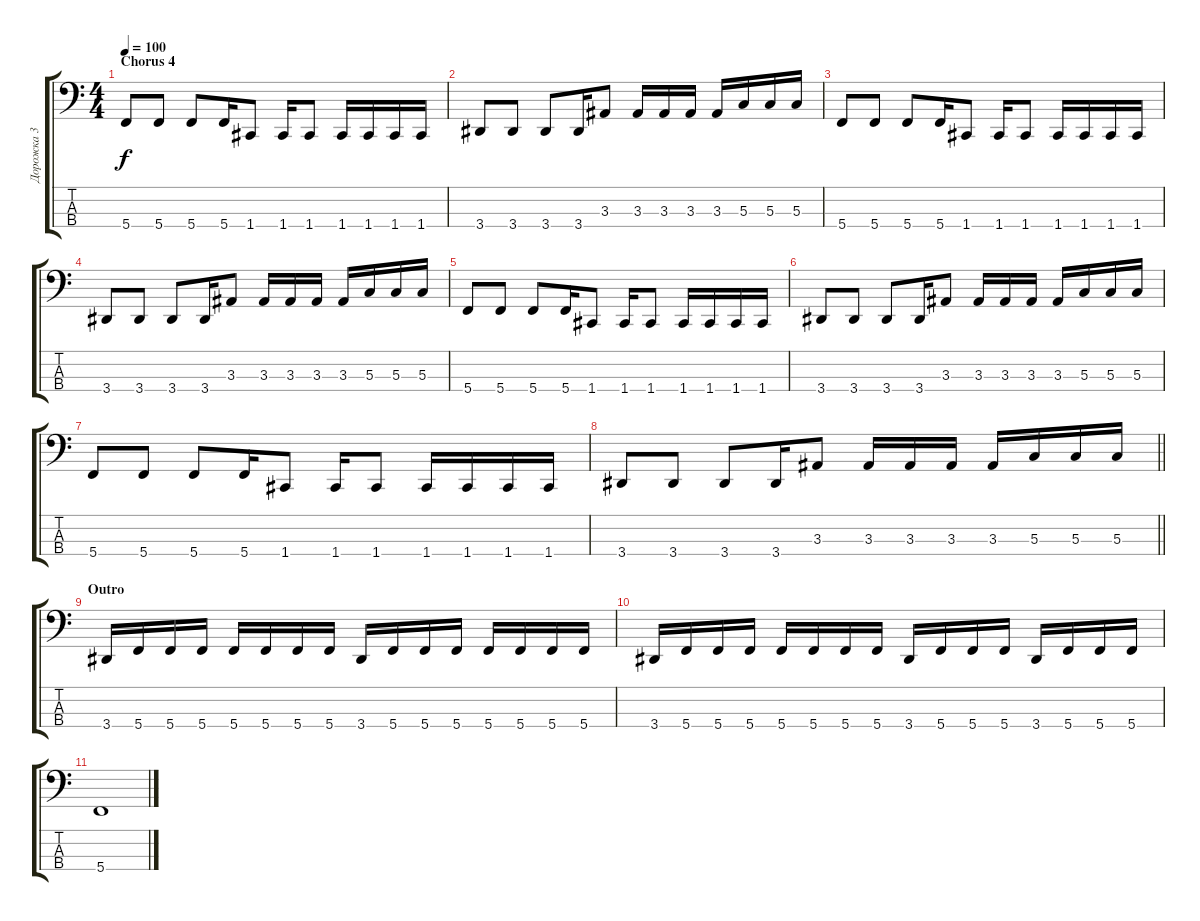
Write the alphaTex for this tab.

\track ("Дорожка 3" "Дорожка 3") {instrument electricbassfinger}
\staff {score tabs}
\tuning (F2 C2 G1 C1) {hide}
\ts (4 4)
\section ("" "Chorus 4")
\tempo 100
\clef f4
\ks c
5.4.8{dy f} 5.4.8 5.4.8 5.4.16 1.4.8 1.4.16 1.4.8 1.4.16 1.4.16 1.4.16 1.4.16 |
3.4.8 3.4.8 3.4.8 3.4.16 3.3.8 3.3.16 3.3.16 3.3.16 3.3.16 5.3.16 5.3.16 5.3.16 |
5.4.8 5.4.8 5.4.8 5.4.16 1.4.8 1.4.16 1.4.8 1.4.16 1.4.16 1.4.16 1.4.16 |
3.4.8 3.4.8 3.4.8 3.4.16 3.3.8 3.3.16 3.3.16 3.3.16 3.3.16 5.3.16 5.3.16 5.3.16 |
5.4.8 5.4.8 5.4.8 5.4.16 1.4.8 1.4.16 1.4.8 1.4.16 1.4.16 1.4.16 1.4.16 |
3.4.8 3.4.8 3.4.8 3.4.16 3.3.8 3.3.16 3.3.16 3.3.16 3.3.16 5.3.16 5.3.16 5.3.16 |
5.4.8 5.4.8 5.4.8 5.4.16 1.4.8 1.4.16 1.4.8 1.4.16 1.4.16 1.4.16 1.4.16 |
\barLineRight lightlight
3.4.8 3.4.8 3.4.8 3.4.16 3.3.8 3.3.16 3.3.16 3.3.16 3.3.16 5.3.16 5.3.16 5.3.16 |
\section ("" "Outro")
3.4.16 5.4.16 5.4.16 5.4.16 5.4.16 5.4.16 5.4.16 5.4.16 3.4.16 5.4.16 5.4.16 5.4.16 5.4.16 5.4.16 5.4.16 5.4.16 |
3.4.16 5.4.16 5.4.16 5.4.16 5.4.16 5.4.16 5.4.16 5.4.16 3.4.16 5.4.16 5.4.16 5.4.16 3.4.16 5.4.16 5.4.16 5.4.16 |
5.4.1
